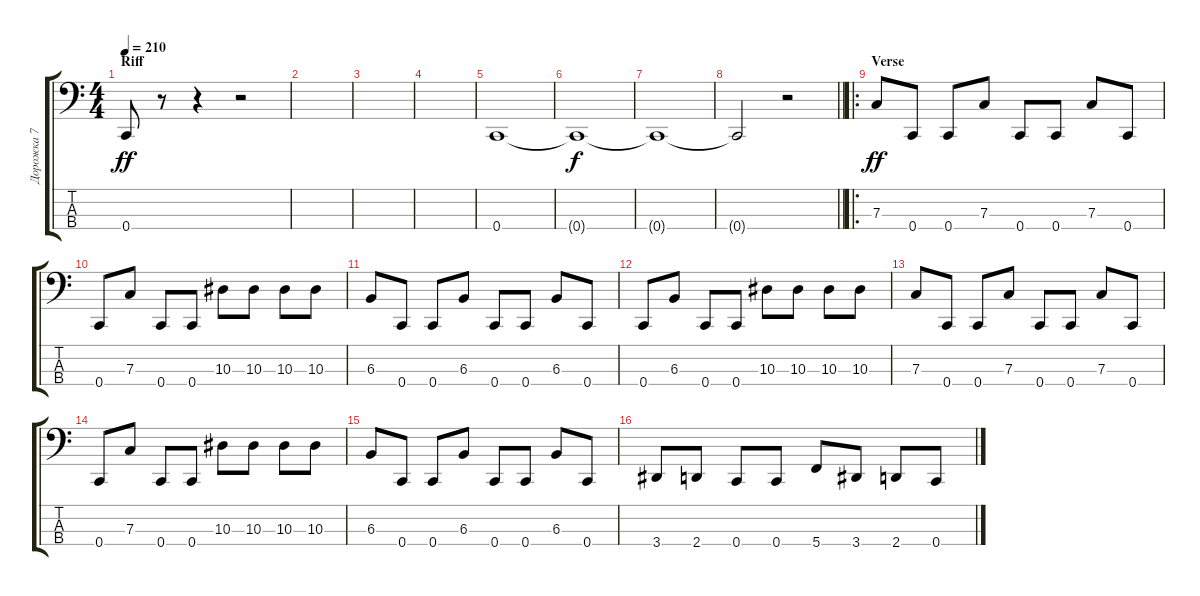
\track ("Дорожка 7" "Дорожка 7") {instrument slapbass2}
\staff {score tabs}
\tuning (Eb2 Bb1 F1 C1) {hide}
\ts (4 4)
\section ("" "Riff")
\tempo 210
\clef f4
\ks c
0.4.8{dy ff instrument slapbass2} r.8 r.4 r.2 |
|
|
|
0.4.1 |
0.4{t}.1{dy f} |
0.4{t}.1 |
\barLineRight lightlight
0.4{t}.2 r.2 |
\ro
\section ("" "Verse")
7.3.8{dy ff} 0.4.8 0.4.8 7.3.8 0.4.8 0.4.8 7.3.8 0.4.8 |
0.4.8 7.3.8 0.4.8 0.4.8 10.3.8 10.3.8 10.3.8 10.3.8 |
6.3.8 0.4.8 0.4.8 6.3.8 0.4.8 0.4.8 6.3.8 0.4.8 |
0.4.8 6.3.8 0.4.8 0.4.8 10.3.8 10.3.8 10.3.8 10.3.8 |
7.3.8 0.4.8 0.4.8 7.3.8 0.4.8 0.4.8 7.3.8 0.4.8 |
0.4.8 7.3.8 0.4.8 0.4.8 10.3.8 10.3.8 10.3.8 10.3.8 |
6.3.8 0.4.8 0.4.8 6.3.8 0.4.8 0.4.8 6.3.8 0.4.8 |
3.4.8 2.4.8 0.4.8 0.4.8 5.4.8 3.4.8 2.4.8 0.4.8
